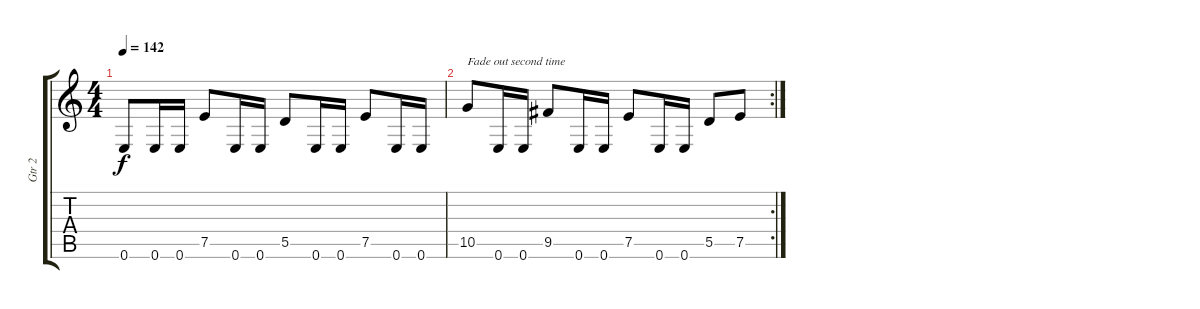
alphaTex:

\track ("Gtr 2" "Gtr 2") {instrument distortionguitar}
\staff {score tabs}
\tuning (E4 B3 G3 D3 A2 E2) {hide}
\ts (4 4)
\tempo 142
\clef g2
\ks c
0.6.8{dy f} 0.6.16 0.6.16 7.5.8 0.6.16 0.6.16 5.5.8 0.6.16 0.6.16 7.5.8 0.6.16 0.6.16 |
\rc 2
10.5.8{txt "Fade out second time"} 0.6.16 0.6.16 9.5.8 0.6.16 0.6.16 7.5.8 0.6.16 0.6.16 5.5.8 7.5.8
